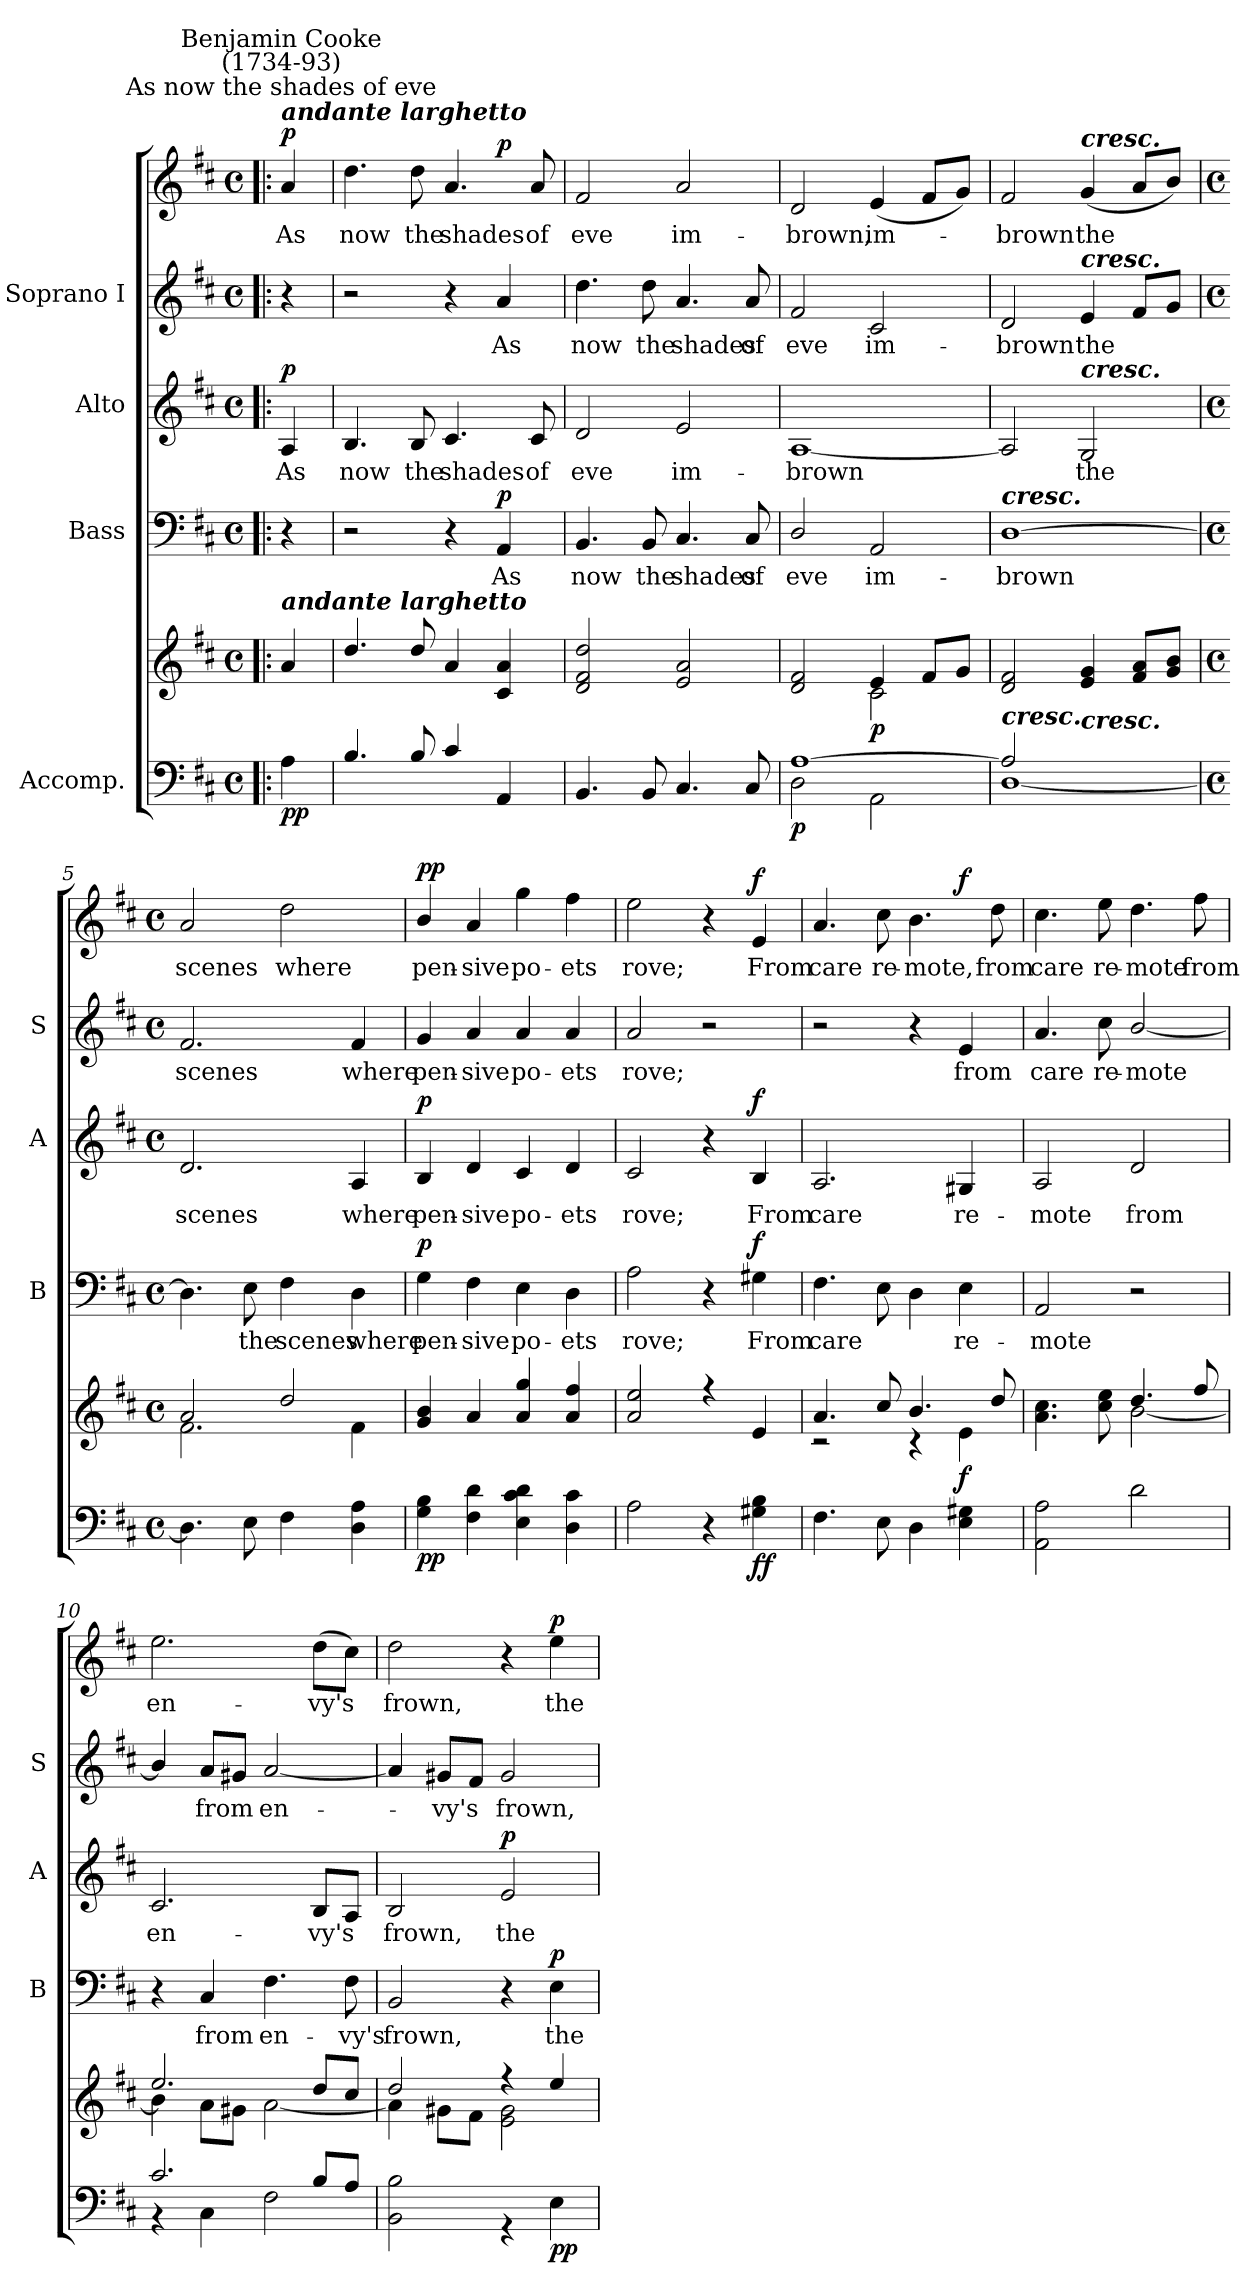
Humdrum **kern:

**kern	**kern	**dynam	**kern	**text	**dynam	**kern	**text	**dynam	**kern	**text	**kern	**text	**dynam
*part4	*part4	*part4	*part3	*part3	*part3	*part2	*part2	*part2	*part1	*part1	*part1	*part1	*part1
*staff6	*staff5	*staff5/6	*staff4	*staff4	*staff4	*staff3	*staff3	*staff3	*staff2	*staff2	*staff1	*staff1	*staff1/2
*I"Accomp.	*	*	*I"Bass	*	*	*I"Alto	*	*	*I"Soprano I	*	*	*	*
*	*	*	*I'B	*	*	*I'A	*	*	*I'S	*	*	*	*
*clefF4	*clefG2	*	*clefF4	*	*	*clefG2	*	*	*clefG2	*	*clefG2	*	*
*k[f#c#]	*k[f#c#]	*	*k[f#c#]	*	*	*k[f#c#]	*	*	*k[f#c#]	*	*k[f#c#]	*	*
*D:	*D:	*	*D:	*	*	*D:	*	*	*D:	*	*D:	*	*
*M4/4	*M4/4	*	*M4/4	*	*	*M4/4	*	*	*M4/4	*	*M4/4	*	*
*met(c)	*met(c)	*	*met(c)	*	*	*met(c)	*	*	*met(c)	*	*met(c)	*	*
*MM80	*MM80	*	*MM80	*	*	*MM80	*	*	*MM80	*	*MM80	*	*
=!|:	=!|:	=!|:	=!|:	=!|:	=!|:	=!|:	=!|:	=!|:	=!|:	=!|:	=!|:	=!|:	=!|:
*^	*^	*	*	*	*	*	*	*	*	*	*	*	*
!	!	!	!	!	!	!	!	!	!	!	!	!	!LO:TX:a:Bi:t=andante larghetto	!	!
!	!	!	!	!	!	!	!	!	!	!	!	!	!LO:TX:a:cj:t=As now the shades of eve	!	!
!	!	!	!	!	!	!	!	!	!	!	!	!	!LO:TX:a:cj:t=Benjamin Cooke\n(1734-93)	!	!
!	!	!LO:TX:a:Bi:t=andante larghetto	!	!	!	!	!	!	!	!	!	!	!	!	!
!	!	!	!	!LO:DY:b=2	!	!	!	!	!LO:LY:b	!	!	!	!	!LO:LY:b	!
!	!	!	!	!LO:DY:n=1:b	!	!	!	!	!	!LO:DY:b	!	!	!	!	!LO:DY:b
4A	4ryy	4a	4ryy	p p	4r	.	.	4A	As	p	4r	.	4a	As	p
=1	=1	=1	=1	=1	=1	=1	=1	=1	=1	=1	=1	=1	=1	=1	=1
!	!	!	!	!	!	!	!	!	!LO:LY:b	!	!	!	!	!LO:LY:b	!
4.B	1ryy	4.dd	1ryy	.	2r	.	.	4.B	now	.	2r	.	4.dd	now	.
!	!	!	!	!	!	!	!	!	!LO:LY:b	!	!	!	!	!LO:LY:b	!
8B	.	8dd	.	.	.	.	.	8B	the	.	.	.	8dd	the	.
!	!	!	!	!	!	!	!	!	!LO:LY:b	!	!	!	!	!LO:LY:b	!
4c#	.	4a	.	.	4r	.	.	4.c#	shades	.	4r	.	4.a	shades	.
!	!	!	!	!	!	!LO:LY:b	!LO:DY:b	!	!	!	!	!LO:LY:b	!	!	!LO:DY:b=2
4AA	.	4c# 4a	.	.	4AA	As	p	.	.	.	4a	As	.	.	p
!	!	!	!	!	!	!	!	!	!LO:LY:b	!	!	!	!	!LO:LY:b	!
.	.	.	.	.	.	.	.	8c#	of	.	.	.	8a	of	.
=2	=2	=2	=2	=2	=2	=2	=2	=2	=2	=2	=2	=2	=2	=2	=2
!	!	!	!	!	!	!LO:LY:b	!	!	!LO:LY:b	!	!	!LO:LY:b	!	!LO:LY:b	!
4.BB	1ryy	2d 2f# 2dd	1ryy	.	4.BB	now	.	2d	eve	.	4.dd	-now	2f#	eve	.
!	!	!	!	!	!	!LO:LY:b	!	!	!	!	!	!LO:LY:b	!	!	!
8BB	.	.	.	.	8BB	the	.	.	.	.	8dd	the	.	.	.
!	!	!	!	!	!	!LO:LY:b	!	!	!LO:LY:b	!	!	!LO:LY:b	!	!LO:LY:b	!
4.C#	.	2e 2a	.	.	4.C#	shades	.	2e	im-	.	4.a	shades	2a	im-	.
!	!	!	!	!	!	!LO:LY:b	!	!	!	!	!	!LO:LY:b	!	!	!
8C#	.	.	.	.	8C#	of	.	.	.	.	8a	of	.	.	.
=3	=3	=3	=3	=3	=3	=3	=3	=3	=3	=3	=3	=3	=3	=3	=3
!	!	!	!	!LO:DY:b=2	!	!LO:LY:b	!	!	!LO:LY:b	!	!	!LO:LY:b	!	!LO:LY:b	!
[1A	2D\	2d 2f#	2ryy	p	2D/	eve	.	[1A	-brown	.	2f#	eve	2d	brown,	.
!	!	!	!	!LO:DY:b	!	!LO:LY:b	!	!	!	!	!	!LO:LY:b	!	!LO:LY:b	!
.	2AA\	4e	2c#\	p	2AA	im-	.	.	.	.	2c#	im-	(<4e	im-	.
.	.	8f#L	.	.	.	.	.	.	.	.	.	.	8f#L	.	.
.	.	8gJ	.	.	.	.	.	.	.	.	.	.	8gJ)	.	.
=4	=4	=4	=4	=4	=4	=4	=4	=4	=4	=4	=4	=4	=4	=4	=4
!	!	!	!	!	!LO:TX:a:Bi:t=cresc.	!	!	!	!	!	!	!	!	!	!
!LO:TX:a:Bi:t=cresc.	!	!	!	!	!	!	!	!	!	!	!	!	!	!	!
!	!	!	!	!	!	!LO:LY:b	!	!	!	!	!	!LO:LY:b	!	!LO:LY:b	!
2A/]	[1D\	2d 2f#	1ryy	.	[1D	-brown	.	2A]	.	.	2d	brown	2f#	-brown	.
!	!	!	!	!	!	!	!	!	!	!	!	!	!LO:TX:a:Bi:t=cresc.	!	!
!	!	!	!	!	!	!	!	!	!	!	!LO:TX:a:Bi:t=cresc.	!	!	!	!
!	!	!	!	!	!	!	!	!LO:TX:a:Bi:t=cresc.	!	!	!	!	!	!	!
!	!	!LO:TX:b:Bi:t=cresc.	!	!	!	!	!	!	!	!	!	!	!	!	!
!	!	!	!	!	!	!	!	!	!LO:LY:b	!	!	!LO:LY:b	!	!LO:LY:b	!
2ryy	.	4e 4g	.	.	.	.	.	2G	the	.	4e	the	(<4g	the	.
.	.	8f# 8aL	.	.	.	.	.	.	.	.	8f#L	.	8aL	.	.
.	.	8g 8bJ	.	.	.	.	.	.	.	.	8gJ	.	8bJ)	.	.
*v	*v	*	*	*	*	*	*	*	*	*	*	*	*	*	*
!!LO:LB:g=z
=5	=5	=5	=5	=5	=5	=5	=5	=5	=5	=5	=5	=5	=5	=5
*M4/4	*M4/4	*	*	*M4/4	*	*	*M4/4	*	*	*M4/4	*	*M4/4	*	*
*met(c)	*met(c)	*	*	*met(c)	*	*	*met(c)	*	*	*met(c)	*	*met(c)	*	*
!	!	!	!	!	!	!	!	!LO:LY:b	!	!	!LO:LY:b	!	!LO:LY:b	!
4.D]	2a	2.f#\	.	4.D]	.	.	2.d	scenes	.	2.f#	scenes	2a	scenes	.
!	!	!	!	!	!LO:LY:b	!	!	!	!	!	!	!	!	!
8E	.	.	.	8E	the	.	.	.	.	.	.	.	.	.
!	!	!	!	!	!LO:LY:b	!	!	!	!	!	!	!	!LO:LY:b	!
4F#	2dd/	.	.	4F#	scenes	.	.	.	.	.	.	2dd	where	.
!	!	!	!	!	!LO:LY:b	!	!	!LO:LY:b	!	!	!LO:LY:b	!	!	!
4D 4A	.	4f#\	.	4D	where	.	4A	where	.	4f#	where	.	.	.
=6	=6	=6	=6	=6	=6	=6	=6	=6	=6	=6	=6	=6	=6	=6
!	!	!	!LO:DY:b=2	!	!LO:LY:b	!	!	!LO:LY:b	!	!	!LO:LY:b	!	!LO:LY:b	!
!	!	!	!LO:DY:n=1:b	!	!	!LO:DY:b	!	!	!LO:DY:b	!	!	!	!	!LO:DY:b=2
!	!	!	!	!	!	!	!	!	!	!	!	!	!	!LO:DY:n=1:b
4G 4B	4g/ 4b/	1ryy	p p	4G	pen-	p	4B	pen-	p	4g/	pen-	4b/	pen-	p p
!	!	!	!	!	!LO:LY:b	!	!	!LO:LY:b	!	!	!LO:LY:b	!	!LO:LY:b	!
4F# 4d	4a	.	.	4F#	-sive	.	4d	-sive	.	4a	-sive	4a	-sive	.
!	!	!	!	!	!LO:LY:b	!	!	!LO:LY:b	!	!	!LO:LY:b	!	!LO:LY:b	!
4E 4c# 4d	4a 4gg	.	.	4E	po-	.	4c#	po-	.	4a	po-	4gg	po-	.
!	!	!	!	!	!LO:LY:b	!	!	!LO:LY:b	!	!	!LO:LY:b	!	!LO:LY:b	!
4D 4c#	4a 4ff#	.	.	4D	-ets	.	4d	-ets	.	4a	-ets	4ff#	-ets	.
=7	=7	=7	=7	=7	=7	=7	=7	=7	=7	=7	=7	=7	=7	=7
!	!	!	!	!	!LO:LY:b	!	!	!LO:LY:b	!	!	!LO:LY:b	!	!LO:LY:b	!
2A	2a 2ee	1ryy	.	2A	rove;	.	2c#	rove;	.	2a	rove;	2ee	rove;	.
4r	4r	.	.	4r	.	.	4r	.	.	2r	.	4r	.	.
!	!	!	!LO:DY:b=2	!	!LO:LY:b	!	!	!LO:LY:b	!	!	!	!	!LO:LY:b	!
!	!	!	!LO:DY:n=1:b	!	!	!LO:DY:b	!	!	!LO:DY:b	!	!	!	!	!LO:DY:b
4G#X 4B	4e	.	f f	4G#X	From	f	4B	From	f	.	.	4e	From	f
=8	=8	=8	=8	=8	=8	=8	=8	=8	=8	=8	=8	=8	=8	=8
!	!	!	!	!	!LO:LY:b	!	!	!LO:LY:b	!	!	!	!	!LO:LY:b	!
4.F#	4.a	2r	.	4.F#	care	.	2.A	care	.	2r	.	4.a	care	.
!	!	!	!	!	!	!	!	!	!	!	!	!	!LO:LY:b	!
8E	8cc#/	.	.	8E	.	.	.	.	.	.	.	8cc#	re-	.
!	!	!	!	!	!	!	!	!	!	!	!	!	!LO:LY:b	!
4D	4.b/	4r	.	4D	.	.	.	.	.	4r	.	4.b	-mote,	.
!	!	!	!LO:DY:b	!	!LO:LY:b	!	!	!LO:LY:b	!	!	!LO:LY:b	!	!	!LO:DY:b=2
4E 4G#X	.	4e\	f	4E	re-	.	4G#X	re-	.	4e	from	.	.	f
!	!	!	!	!	!	!	!	!	!	!	!	!	!LO:LY:b	!
.	8dd/	.	.	.	.	.	.	.	.	.	.	8dd	from	.
=9	=9	=9	=9	=9	=9	=9	=9	=9	=9	=9	=9	=9	=9	=9
!	!	!	!	!	!LO:LY:b	!	!	!LO:LY:b	!	!	!LO:LY:b	!	!LO:LY:b	!
2AA 2A	4.a 4.cc#	2ryy	.	2AA	-mote	.	2A	-mote	.	4.a	care	4.cc#	care	.
!	!	!	!	!	!	!	!	!	!	!	!LO:LY:b	!	!LO:LY:b	!
.	8cc# 8ee	.	.	.	.	.	.	.	.	8cc#	re-	8ee	re-	.
!	!	!	!	!	!	!	!	!LO:LY:b	!	!	!LO:LY:b	!	!LO:LY:b	!
2d	4.dd/	[2b\	.	2r	.	.	2d	from	.	[2b/	-mote	4.dd	-mote	.
!	!	!	!	!	!	!	!	!	!	!	!	!	!LO:LY:b	!
.	8ff#/	.	.	.	.	.	.	.	.	.	.	8ff#	from	.
!!LO:LB:g=z
=10	=10	=10	=10	=10	=10	=10	=10	=10	=10	=10	=10	=10	=10	=10
*^	*	*	*	*	*	*	*	*	*	*	*	*	*	*
!	!	!	!	!	!	!	!	!	!LO:LY:b	!	!	!	!	!LO:LY:b	!
2.c#/	4r	2.ee/	4b\]	.	4r	.	.	2.c#	en-	.	4b/]	.	2.ee	en-	.
!	!	!	!	!	!	!LO:LY:b	!	!	!	!	!	!LO:LY:b	!	!	!
.	4C#\	.	8a\L	.	4C#	from	.	.	.	.	8aL	from	.	.	.
.	.	.	8g#X\J	.	.	.	.	.	.	.	8g#XJ	.	.	.	.
!	!	!	!	!	!	!LO:LY:b	!	!	!	!	!	!LO:LY:b	!	!	!
.	2F#\	.	[2a\	.	4.F#	en-	.	.	.	.	[2a	en-	.	.	.
!	!	!	!	!	!	!	!	!	!LO:LY:b	!	!	!	!	!LO:LY:b	!
8B/L	.	8dd/L	.	.	.	.	.	8BL	-vy's	.	.	.	(>8ddL	-vy's	.
!	!	!	!	!	!	!LO:LY:b	!	!	!	!	!	!	!	!	!
8A/J	.	8cc#/J	.	.	8F#	-vy's	.	8AJ	.	.	.	.	8cc#J)	.	.
=11	=11	=11	=11	=11	=11	=11	=11	=11	=11	=11	=11	=11	=11	=11	=11
!	!	!	!	!	!	!LO:LY:b	!	!	!LO:LY:b	!	!	!	!	!LO:LY:b	!
1ryy	2BB\ 2B\	2dd/	4a\]	.	2BB	frown,	.	2B	frown,	.	4a]	.	2dd	frown,	.
!	!	!	!	!	!	!	!	!	!	!	!	!LO:LY:b	!	!	!
.	.	.	8g#X\L	.	.	.	.	.	.	.	8g#XL	vy's	.	.	.
.	.	.	8f#\J	.	.	.	.	.	.	.	8f#J	.	.	.	.
!	!	!	!	!	!	!	!	!	!LO:LY:b	!LO:DY:b	!	!LO:LY:b	!	!	!
.	4r	4r	2e\ 2g#\	.	4r	.	.	2e	the	p	2g#	frown,	4r	.	.
!	!	!	!	!LO:DY:b=2	!	!LO:LY:b	!	!	!	!	!	!	!	!LO:LY:b	!
!	!	!	!	!LO:DY:n=1:b	!	!	!LO:DY:b	!	!	!	!	!	!	!	!LO:DY:b
.	4E\	4ee	.	p p	4E	the	p	.	.	.	.	.	4ee	the	p
*v	*v	*	*	*	*	*	*	*	*	*	*	*	*	*	*
*	*v	*v	*	*	*	*	*	*	*	*	*	*	*	*
=	=	=	=	=	=	=	=	=	=	=	=	=	=
*-	*-	*-	*-	*-	*-	*-	*-	*-	*-	*-	*-	*-	*-
